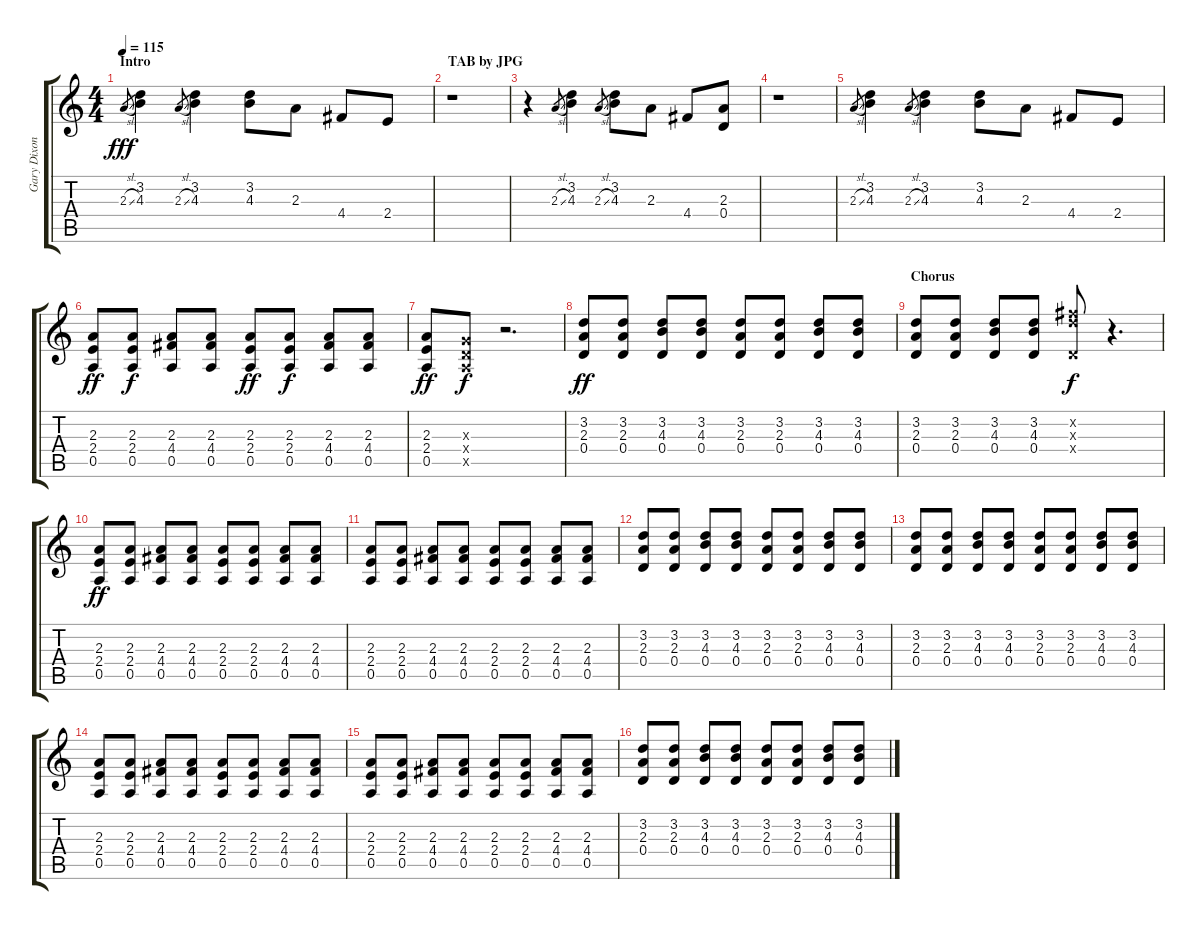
\track ("Gary Dixon" "Gary Dixon") {instrument overdrivenguitar}
\staff {score tabs}
\tuning (E4 B3 G3 D3 A2 E2) {hide}
\ts (4 4)
\section ("" "Intro                                                                                     TAB by JPG")
\tempo 115
\clef g2
\ks c
2.3{sl}.8{gr dy fff instrument overdrivenguitar} (3.2 4.3).4{instrument distortionguitar} 2.3{sl}.8{gr} (3.2 4.3).4 (3.2 4.3).8 2.3.8 4.4.8 2.4.8 |
r.1 |
r.4 2.3{sl}.8{gr} (3.2 4.3).4 2.3{sl}.8{gr} (3.2 4.3).8 2.3.8 4.4.8 (2.3 0.4).8 |
r.1 |
2.3{sl}.8{gr} (3.2 4.3).4 2.3{sl}.8{gr} (3.2 4.3).4 (3.2 4.3).8 2.3.8 4.4.8 2.4.8 |
(2.3 2.4 0.5).8{dy ff volume 8 instrument overdrivenguitar} (2.3 2.4 0.5).8{dy f} (2.3 4.4 0.5).8 (2.3 4.4 0.5).8 (2.3 2.4 0.5).8{dy ff} (2.3 2.4 0.5).8{dy f} (2.3 4.4 0.5).8 (2.3 4.4 0.5).8 |
(2.3 2.4 0.5).8{dy ff} (0.3{x} 0.4{x} 0.5{x}).8{dy f} r.2{d} |
(3.2 2.3 0.4).8{dy ff} (3.2 2.3 0.4).8 (3.2 4.3 0.4).8 (3.2 4.3 0.4).8 (3.2 2.3 0.4).8 (3.2 2.3 0.4).8 (3.2 4.3 0.4).8 (3.2 4.3 0.4).8 |
\section ("" "Chorus")
(3.2 2.3 0.4).8 (3.2 2.3 0.4).8 (3.2 4.3 0.4).8 (3.2 4.3 0.4).8 (7.2{x} 7.3{x} 0.4{x}).8{dy f} r.4{d} |
(2.3 2.4 0.5).8{dy ff} (2.3 2.4 0.5).8 (2.3 4.4 0.5).8 (2.3 4.4 0.5).8 (2.3 2.4 0.5).8 (2.3 2.4 0.5).8 (2.3 4.4 0.5).8 (2.3 4.4 0.5).8 |
(2.3 2.4 0.5).8 (2.3 2.4 0.5).8 (2.3 4.4 0.5).8 (2.3 4.4 0.5).8 (2.3 2.4 0.5).8 (2.3 2.4 0.5).8 (2.3 4.4 0.5).8 (2.3 4.4 0.5).8 |
(3.2 2.3 0.4).8 (3.2 2.3 0.4).8 (3.2 4.3 0.4).8 (3.2 4.3 0.4).8 (3.2 2.3 0.4).8 (3.2 2.3 0.4).8 (3.2 4.3 0.4).8 (3.2 4.3 0.4).8 |
(3.2 2.3 0.4).8 (3.2 2.3 0.4).8 (3.2 4.3 0.4).8 (3.2 4.3 0.4).8 (3.2 2.3 0.4).8 (3.2 2.3 0.4).8 (3.2 4.3 0.4).8 (3.2 4.3 0.4).8 |
(2.3 2.4 0.5).8 (2.3 2.4 0.5).8 (2.3 4.4 0.5).8 (2.3 4.4 0.5).8 (2.3 2.4 0.5).8 (2.3 2.4 0.5).8 (2.3 4.4 0.5).8 (2.3 4.4 0.5).8 |
(2.3 2.4 0.5).8 (2.3 2.4 0.5).8 (2.3 4.4 0.5).8 (2.3 4.4 0.5).8 (2.3 2.4 0.5).8 (2.3 2.4 0.5).8 (2.3 4.4 0.5).8 (2.3 4.4 0.5).8 |
(3.2 2.3 0.4).8 (3.2 2.3 0.4).8 (3.2 4.3 0.4).8 (3.2 4.3 0.4).8 (3.2 2.3 0.4).8 (3.2 2.3 0.4).8 (3.2 4.3 0.4).8 (3.2 4.3 0.4).8
